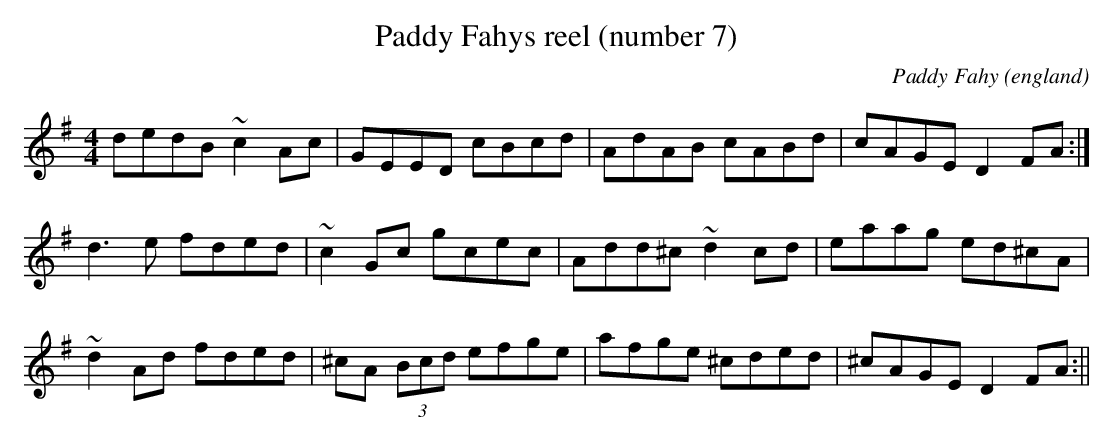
X:1
T:Paddy Fahys reel (number 7)
O:england
M:4/4
L:1/8
C:Paddy Fahy
K:G
dedB ~c2Ac | GEED cBcd | AdAB cABd | cAGE D2FA :|
d3e fded | ~c2Gc gcec | Add^c ~d2cd | eaag ed^cA |
~d2Ad fded | ^cA (3Bcd efge | afge ^cded | ^cAGE D2FA :||
